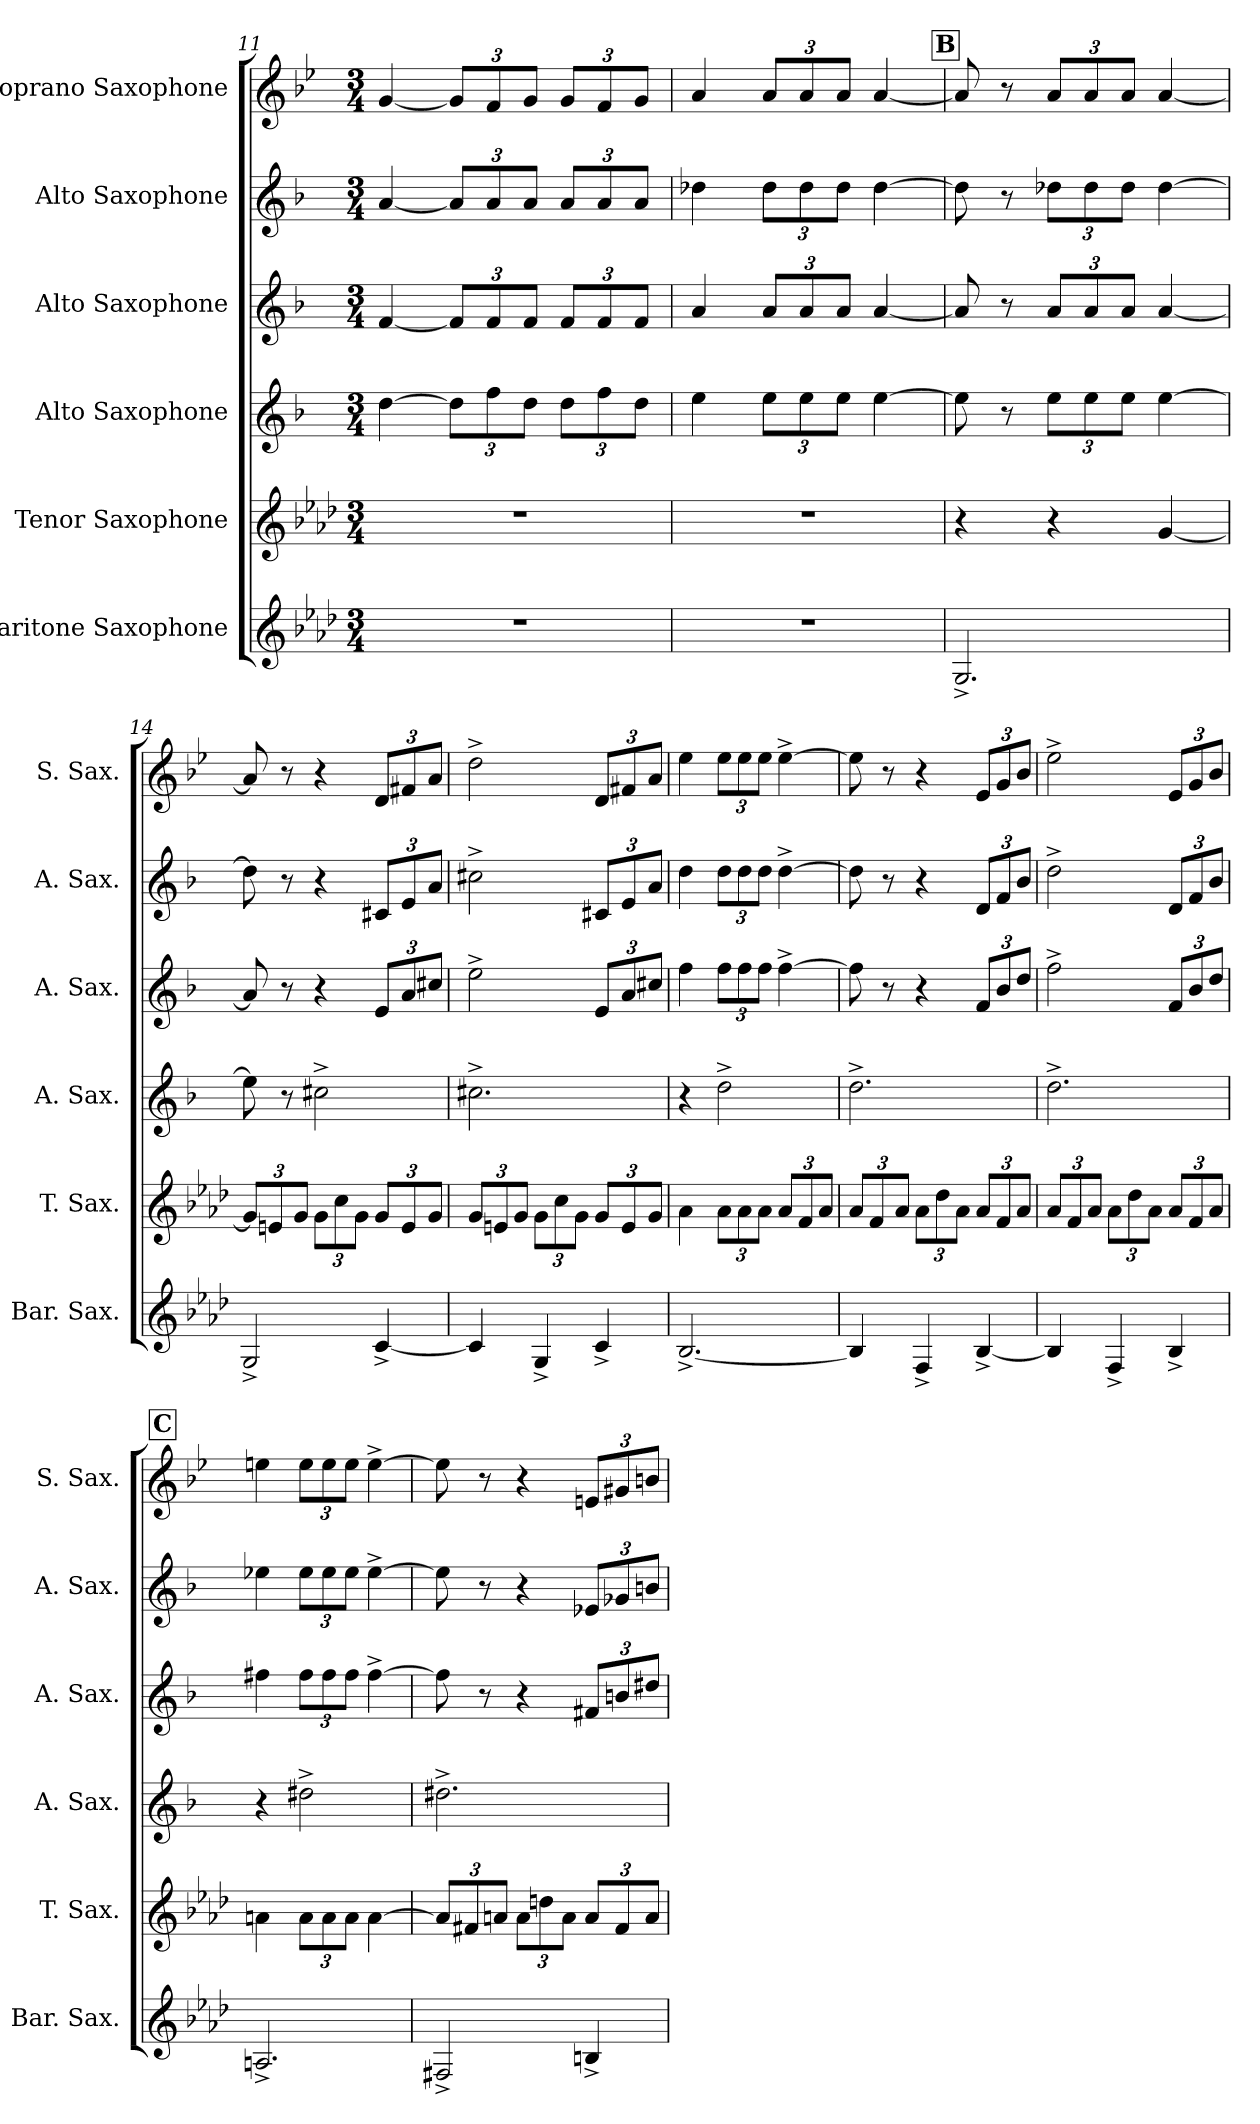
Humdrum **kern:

**kern	**kern	**kern	**kern	**kern	**kern
*part6	*part5	*part4	*part3	*part2	*part1
*staff6	*staff5	*staff4	*staff3	*staff2	*staff1
*I"Baritone Saxophone	*I"Tenor Saxophone	*I"Alto Saxophone	*I"Alto Saxophone	*I"Alto Saxophone	*I"Soprano Saxophone
*I'Bar. Sax.	*I'T. Sax.	*I'A. Sax.	*I'A. Sax.	*I'A. Sax.	*I'S. Sax.
*clefG2	*clefG2	*clefG2	*clefG2	*clefG2	*clefG2
*ITrd12c21	*ITrd8c14	*ITrd5c9	*ITrd5c9	*ITrd5c9	*ITrd1c2
*k[b-e-a-d-]	*k[b-e-a-d-]	*k[b-e-a-d-]	*k[b-e-a-d-]	*k[b-e-a-d-]	*k[b-e-a-d-]
*M3/4	*M3/4	*M3/4	*M3/4	*M3/4	*M3/4
=11	=11	=11	=11	=11	=11
2.r	2.r	[4f\	[4A-/	[4c/	[4f/
*	*	*Xbrackettup	*Xbrackettup	*Xbrackettup	*Xbrackettup
.	.	12f\L]	12A-/L]	12c/L]	12f/L]
.	.	12a-\	12A-/	12c/	12e-/
.	.	12f\J	12A-/J	12c/J	12f/J
.	.	12f\L	12A-/L	12c/L	12f/L
.	.	12a-\	12A-/	12c/	12e-/
.	.	12f\J	12A-/J	12c/J	12f/J
=12	=12	=12	=12	=12	=12
2.r	2.r	4g\	4c/	4f-X\	4g/
.	.	12g\L	12c/L	12f-\L	12g/L
.	.	12g\	12c/	12f-\	12g/
.	.	12g\J	12c/J	12f-\J	12g/J
.	.	[4g\	[4c/	[4f-\	[4g/
!!LO:REH:place=s1:a:B:fs=14:t=B
=13	=13	=13	=13	=13	=13
2.GG^/	4r	8g\]	8c/]	8f-\]	8g/]
.	.	8r	8r	8r	8r
.	4r	12g\L	12c/L	12f-X\L	12g/L
.	.	12g\	12c/	12f-\	12g/
.	.	12g\J	12c/J	12f-\J	12g/J
.	[4G/	[4g\	[4c/	[4f-\	[4g/
=14	=14	=14	=14	=14	=14
*	*Xbrackettup	*	*	*	*
2GG^/	12G/L]	8g\]	8c/]	8f-\]	8g/]
.	12En/	.	.	.	.
.	.	8r	8r	8r	8r
.	12G/J	.	.	.	.
.	12G\L	2en^\	4r	4r	4r
.	12c\	.	.	.	.
.	12G\J	.	.	.	.
[4C^/	12G/L	.	12G/L	12En/L	12c/L
.	12E/	.	12c/	12G/	12en/
.	12G/J	.	12en/J	12c/J	12g/J
!!LO:PB:g=z
=15	=15	=15	=15	=15	=15
4C/]	12G/L	2.en^\	2g^\	2en^\	2cc^\
.	12En/	.	.	.	.
.	12G/J	.	.	.	.
4GG^/	12G\L	.	.	.	.
.	12c\	.	.	.	.
.	12G\J	.	.	.	.
4C^/	12G/L	.	12G/L	12En/L	12c/L
.	12E/	.	12c/	12G/	12en/
.	12G/J	.	12en/J	12c/J	12g/J
=16	=16	=16	=16	=16	=16
[2.BB-^/	4A-\	4r	4a-\	4f\	4dd-\
.	12A-\L	2f^\	12a-\L	12f\L	12dd-\L
.	12A-\	.	12a-\	12f\	12dd-\
.	12A-\J	.	12a-\J	12f\J	12dd-\J
.	12A-/L	.	[4a-^\	[4f^\	[4dd-^\
.	12F/	.	.	.	.
.	12A-/J	.	.	.	.
=17	=17	=17	=17	=17	=17
4BB-/]	12A-/L	2.f^\	8a-\]	8f\]	8dd-\]
.	12F/	.	.	.	.
.	.	.	8r	8r	8r
.	12A-/J	.	.	.	.
4FF^/	12A-\L	.	4r	4r	4r
.	12d-\	.	.	.	.
.	12A-\J	.	.	.	.
[4BB-^/	12A-/L	.	12A-/L	12F/L	12d-/L
.	12F/	.	12d-/	12A-/	12f/
.	12A-/J	.	12f/J	12d-/J	12a-/J
=18	=18	=18	=18	=18	=18
4BB-/]	12A-/L	2.f^\	2a-^\	2f^\	2dd-^\
.	12F/	.	.	.	.
.	12A-/J	.	.	.	.
4FF^/	12A-\L	.	.	.	.
.	12d-\	.	.	.	.
.	12A-\J	.	.	.	.
4BB-^/	12A-/L	.	12A-/L	12F/L	12d-/L
.	12F/	.	12d-/	12A-/	12f/
.	12A-/J	.	12f/J	12d-/J	12a-/J
!!LO:REH:place=s1:a:B:fs=14:t=C
=19	=19	=19	=19	=19	=19
2.AAn^/	4An\	4r	4an\	4g-X\	4ddn\
.	12A\L	2f#X^\	12a\L	12g-\L	12dd\L
.	12A\	.	12a\	12g-\	12dd\
.	12A\J	.	12a\J	12g-\J	12dd\J
.	[4A\	.	[4a^\	[4g-^\	[4dd^\
!!LO:LB:g=z
=20	=20	=20	=20	=20	=20
2FF#X^/	12A/L]	2.f#X^\	8a\]	8g-\]	8dd\]
.	12F#X/	.	.	.	.
.	.	.	8r	8r	8r
.	12An/J	.	.	.	.
.	12A\L	.	4r	4r	4r
.	12dn\	.	.	.	.
.	12A\J	.	.	.	.
4BBn^/	12A/L	.	12An/L	12G-X/L	12dn/L
.	12F#/	.	12dn/	12B--X/	12f#X/
.	12A/J	.	12f#X/J	12dn/J	12an/J
=	=	=	=	=	=
*-	*-	*-	*-	*-	*-
